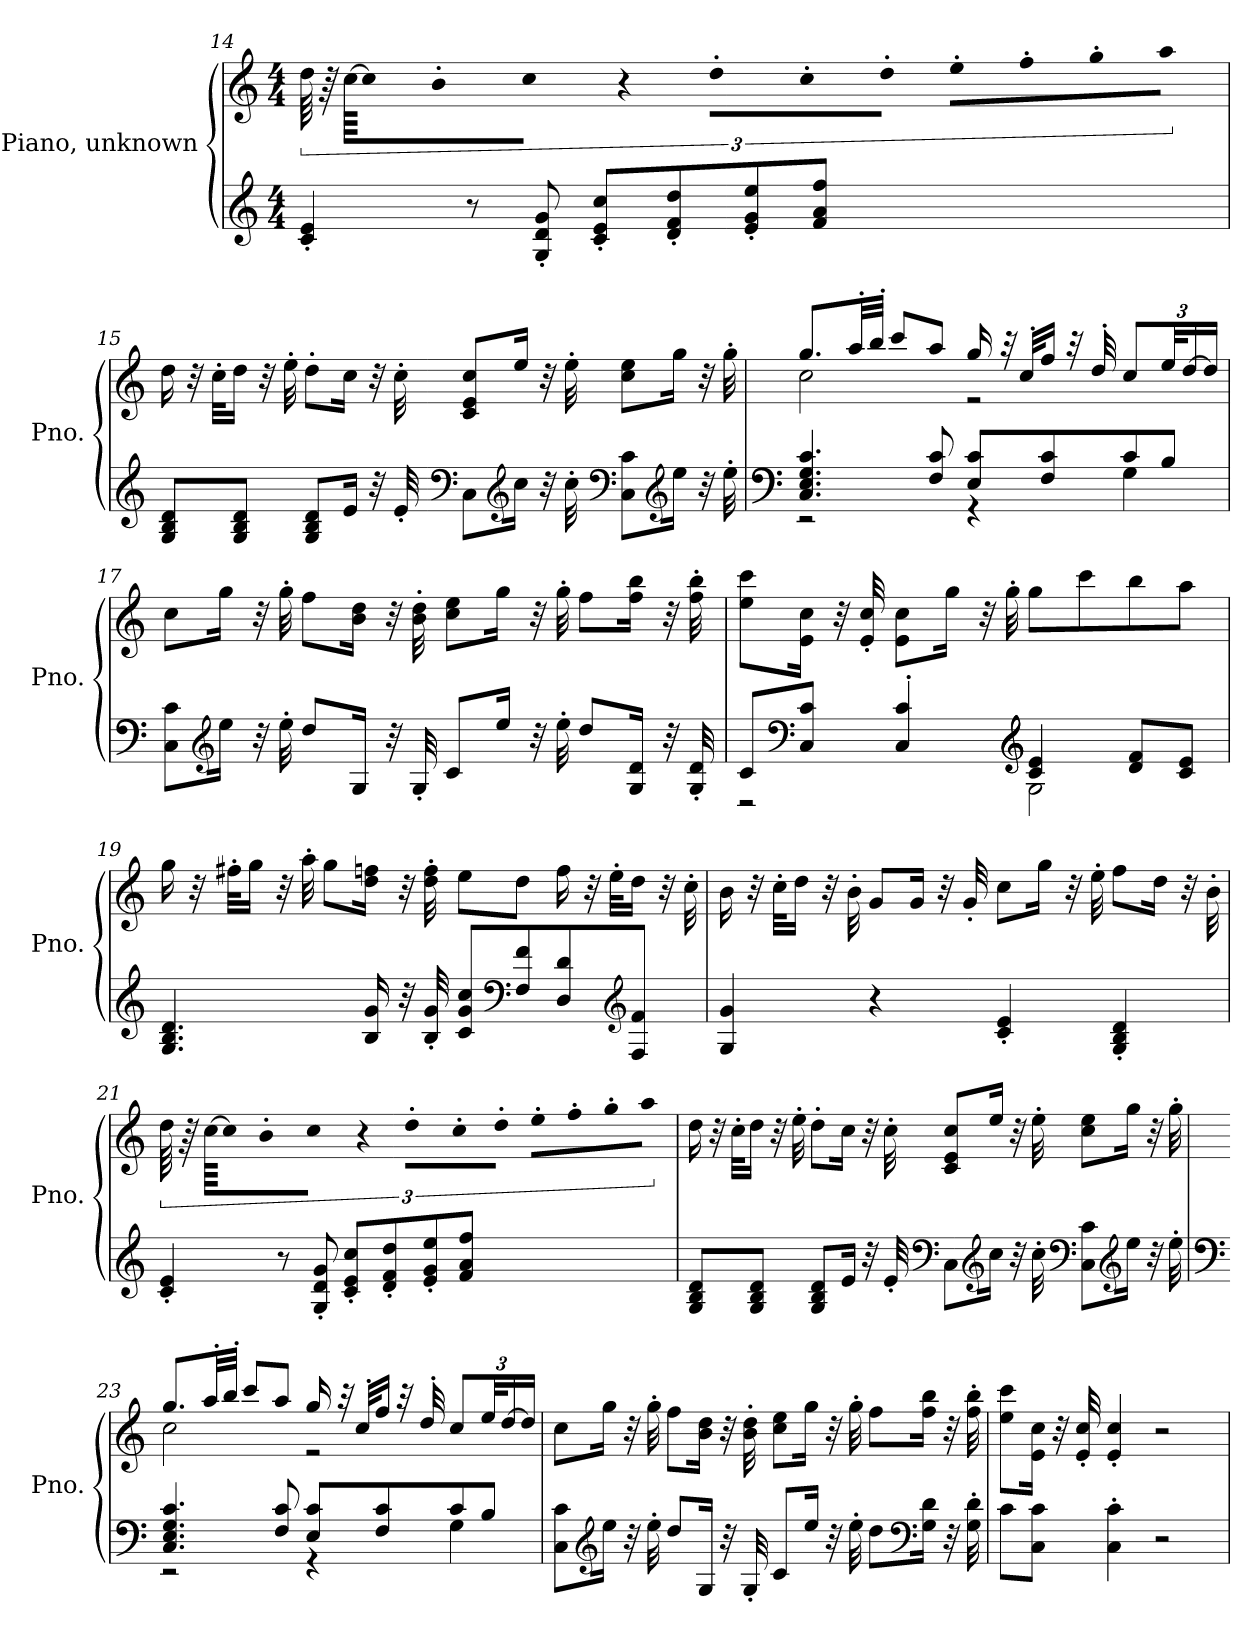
**kern	**kern
*part1	*part1
*staff2	*staff1
*I"Piano, unknown	*
*I'Pno.	*
!!LO:LB:g=z
*clefG2	*clefG2
*k[]	*k[]
*M4/4	*M4/4
=14	=14
4c/' 4e/'	96dd\
.	96r
.	[96cc\KKLL
.	16cc\]
.	32b'\K
.	16cc\JJ
.	32r
.	32dd'\KKL
8r	8cc'\
8G/' 8d/' 8g/'	8dd'\J
8c/' 8e/' 8cc/'L	8ee'\L
8d/' 8f/' 8dd/'	8ff'\
8e/' 8g/' 8ee/'	8gg'\
8f/ 8a/ 8ff/J	8aa\J
=15	=15
8G/ 8B/ 8d/L	16dd\
.	32r
.	32cc'\KLL
8G/ 8B/ 8d/J	16dd\JJ
.	32r
.	32ee'\
8G/ 8B/ 8d/L	8dd'\L
16e/Jk	16cc\Jk
32r	32r
32e'/	32cc'\
*clefF4	*
8C\L	8c/ 8e/ 8cc/L
*clefG2	*
16cc\Jk	16ee/Jk
32r	32r
32cc'\	32ee'\
*clefF4	*
8C\ 8c\L	8cc\ 8ee\L
*clefG2	*
16ee\Jk	16gg\Jk
32r	32r
32ee'\	32gg'\
!!LO:LB:g=z
=16	=16
*clefF4	*
*^	*^
4.C/ 4.E/ 4.G/ 4.c/	2r	8.gg/L	2cc\
.	.	32aa'/LL	.
.	.	32bb'/JJJ	.
.	.	8ccc/L	.
8F/ 8c/	.	8aa/J	.
8E/ 8c/L	4r	16gg/	2r
.	.	32r	.
.	.	32cc'/KLL	.
8F/ 8c/	.	16ff/JJ	.
.	.	32r	.
.	.	32dd'/	.
8c/	4G\	8cc/L	.
*	*	*Xbrackettup	*
8B/J	.	48ee/KL	.
.	.	[24dd/	.
.	.	16dd/JJ]	.
*v	*v	*	*
*	*v	*v
=17	=17
8C\ 8c\L	8cc\L
*clefG2	*
16ee\Jk	16gg\Jk
32r	32r
32ee'\	32gg'\
8dd/L	8ff\L
16G/Jk	16b\ 16dd\Jk
32r	32r
32G'/	32b\' 32dd\'
8c/L	8cc\ 8ee\L
16ee/Jk	16gg\Jk
32r	32r
32ee'\	32gg'\
8dd/L	8ff\L
16G/ 16d/Jk	16ff\ 16bb\Jk
32r	32r
32G/' 32d/'	32ff\' 32bb\'
!!LO:LB:g=z
=18	=18
*^	*
8c/L	2r	8ee\ 8ccc\L
*clefF4	*	*
8C/ 8c/J	.	16e\ 16cc\Jk
.	.	32r
.	.	32e/' 32cc/'
4C/' 4c/'	.	8e\ 8cc\L
.	.	16gg\Jk
.	.	32r
.	.	32gg'\
*clefG2	*	*
4c/ 4e/	2G\	8gg\L
.	.	8ccc\
8d/ 8f/L	.	8bb\
8c/ 8e/J	.	8aa\J
*v	*v	*
=19	=19
4.G/ 4.B/ 4.d/	16gg\
.	32r
.	32ff#X'\KLL
.	16gg\JJ
.	32r
.	32aa'\
.	8gg\L
16B/ 16g/	16dd\ 16ffn\Jk
32r	32r
32B/' 32g/'	32dd\' 32ff\'
8c/ 8g/ 8cc/L	8ee\L
*clefF4	*
8F/ 8f/	8dd\J
8D/ 8d/	16ff\
.	32r
.	32ee'\KLL
*clefG2	*
8F/ 8f/J	16dd\JJ
.	32r
.	32cc'\
!!LO:LB:g=z
=20	=20
4G/ 4g/	16b\
.	32r
.	32cc'\KLL
.	16dd\JJ
.	32r
.	32b'\
4r	8g/L
.	16g/Jk
.	32r
.	32g'/
4c/' 4e/'	8cc\L
.	16gg\Jk
.	32r
.	32ee'\
4G/' 4B/' 4d/'	8ff\L
.	16dd\Jk
.	32r
.	32b'\
=21	=21
*	*brackettup
4c/' 4e/'	96dd\
.	96r
.	[96cc\KKLL
.	16cc\]
.	32b'\K
.	16cc\JJ
.	32r
.	32dd'\KKL
8r	8cc'\
8G/' 8d/' 8g/'	8dd'\J
8c/' 8e/' 8cc/'L	8ee'\L
8d/' 8f/' 8dd/'	8ff'\
8e/' 8g/' 8ee/'	8gg'\
8f/ 8a/ 8ff/J	8aa\J
!!LO:PB:g=z
=22	=22
8G/ 8B/ 8d/L	16dd\
.	32r
.	32cc'\KLL
8G/ 8B/ 8d/J	16dd\JJ
.	32r
.	32ee'\
8G/ 8B/ 8d/L	8dd'\L
16e/Jk	16cc\Jk
32r	32r
32e'/	32cc'\
*clefF4	*
8C\L	8c/ 8e/ 8cc/L
*clefG2	*
16cc\Jk	16ee/Jk
32r	32r
32cc'\	32ee'\
*clefF4	*
8C\ 8c\L	8cc\ 8ee\L
*clefG2	*
16ee\Jk	16gg\Jk
32r	32r
32ee'\	32gg'\
=23	=23
*clefF4	*
*^	*^
4.C/ 4.E/ 4.G/ 4.c/	2r	8.gg/L	2cc\
.	.	32aa'/LL	.
.	.	32bb'/JJJ	.
.	.	8ccc/L	.
8F/ 8c/	.	8aa/J	.
8E/ 8c/L	4r	16gg/	2r
.	.	32r	.
.	.	32cc'/KLL	.
8F/ 8c/	.	16ff/JJ	.
.	.	32r	.
.	.	32dd'/	.
8c/	4G\	8cc/L	.
*	*	*Xbrackettup	*
8B/J	.	48ee/KL	.
.	.	[24dd/	.
.	.	16dd/JJ]	.
*v	*v	*	*
*	*v	*v
!!LO:LB:g=z
=24	=24
8C\ 8c\L	8cc\L
*clefG2	*
16ee\Jk	16gg\Jk
32r	32r
32ee'\	32gg'\
8dd/L	8ff\L
16G/Jk	16b\ 16dd\Jk
32r	32r
32G'/	32b\' 32dd\'
8c/L	8cc\ 8ee\L
16ee/Jk	16gg\Jk
32r	32r
32ee'\	32gg'\
8dd\L	8ff\L
*clefF4	*
16G\ 16d\Jk	16ff\ 16bb\Jk
32r	32r
32G\' 32d\'	32ff\' 32bb\'
=25	=25
8c\L	8ee\ 8ccc\L
8C\ 8c\J	16e\ 16cc\Jk
.	32r
.	32e/' 32cc/'
4C\' 4c\'	4e/' 4cc/'
2r	2r
=	=
*-	*-
